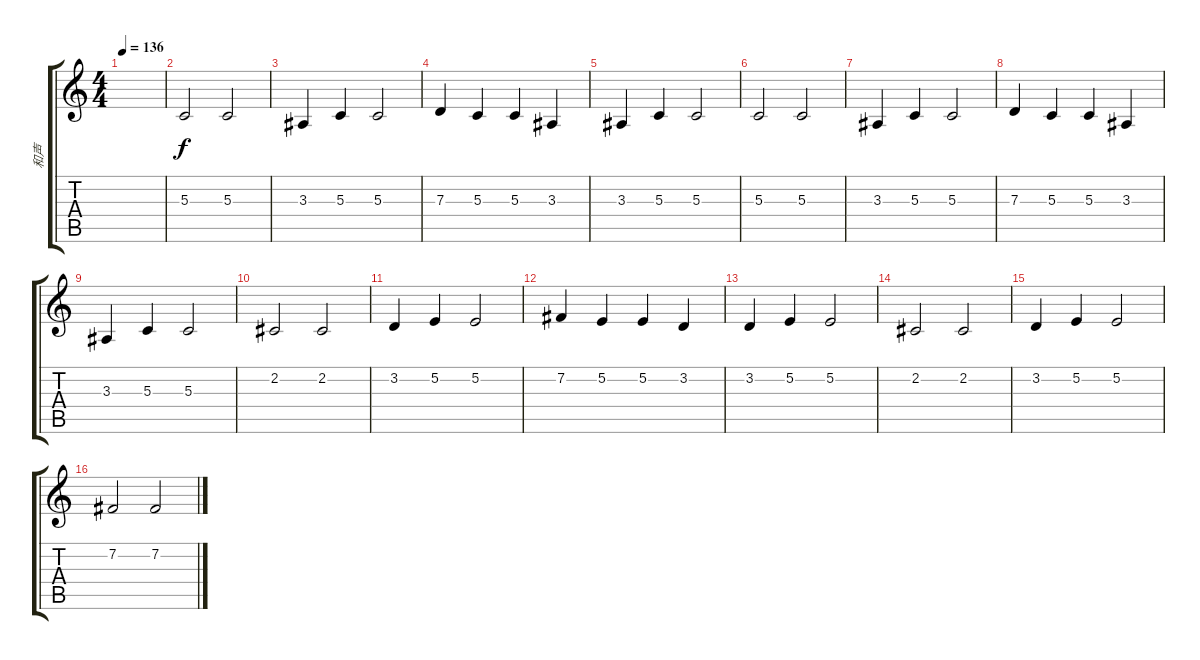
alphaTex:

\track ("和声" "和声") {instrument lead6voice}
\staff {score tabs}
\tuning (E4 B3 G3 D3 A2 E2) {hide}
\ts (4 4)
\tempo 136
\clef g2
\ks c
|
5.3.2 5.3.2 |
3.3.4 5.3.4 5.3.2 |
7.3.4 5.3.4 5.3.4 3.3.4 |
3.3.4 5.3.4 5.3.2 |
5.3.2 5.3.2 |
3.3.4 5.3.4 5.3.2 |
7.3.4 5.3.4 5.3.4 3.3.4 |
3.3.4 5.3.4 5.3.2 |
2.2.2 2.2.2 |
3.2.4 5.2.4 5.2.2 |
7.2.4 5.2.4 5.2.4 3.2.4 |
3.2.4 5.2.4 5.2.2 |
2.2.2 2.2.2 |
3.2.4 5.2.4 5.2.2 |
7.2.2 7.2.2
